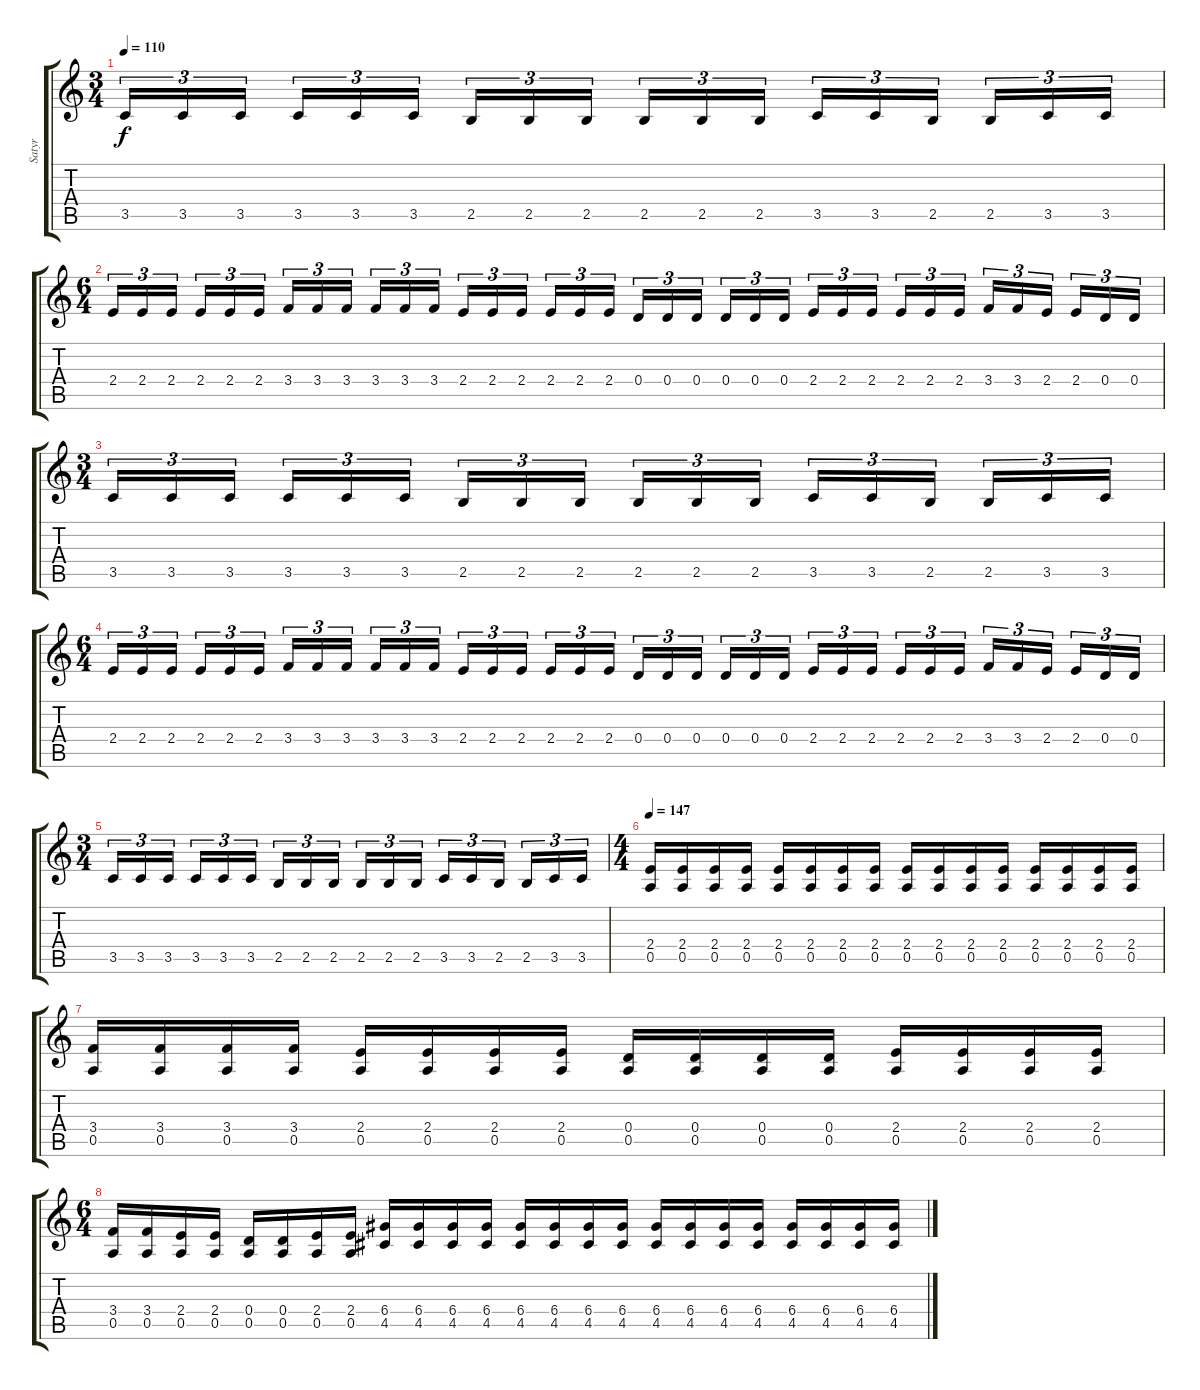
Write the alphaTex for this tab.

\track ("Satyr" "Satyr") {instrument overdrivenguitar}
\staff {score tabs}
\tuning (E4 B3 G3 D3 A2 E2) {hide}
\ts (3 4)
\tempo 110
\clef g2
\ks c
3.5.16{tu (3 2) dy f} 3.5.16{tu (3 2)} 3.5.16{tu (3 2)} 3.5.16{tu (3 2)} 3.5.16{tu (3 2)} 3.5.16{tu (3 2)} 2.5.16{tu (3 2)} 2.5.16{tu (3 2)} 2.5.16{tu (3 2)} 2.5.16{tu (3 2)} 2.5.16{tu (3 2)} 2.5.16{tu (3 2)} 3.5.16{tu (3 2)} 3.5.16{tu (3 2)} 2.5.16{tu (3 2)} 2.5.16{tu (3 2)} 3.5.16{tu (3 2)} 3.5.16{tu (3 2)} |
\ts (6 4)
2.4.16{tu (3 2)} 2.4.16{tu (3 2)} 2.4.16{tu (3 2)} 2.4.16{tu (3 2)} 2.4.16{tu (3 2)} 2.4.16{tu (3 2)} 3.4.16{tu (3 2)} 3.4.16{tu (3 2)} 3.4.16{tu (3 2)} 3.4.16{tu (3 2)} 3.4.16{tu (3 2)} 3.4.16{tu (3 2)} 2.4.16{tu (3 2)} 2.4.16{tu (3 2)} 2.4.16{tu (3 2)} 2.4.16{tu (3 2)} 2.4.16{tu (3 2)} 2.4.16{tu (3 2)} 0.4.16{tu (3 2)} 0.4.16{tu (3 2)} 0.4.16{tu (3 2)} 0.4.16{tu (3 2)} 0.4.16{tu (3 2)} 0.4.16{tu (3 2)} 2.4.16{tu (3 2)} 2.4.16{tu (3 2)} 2.4.16{tu (3 2)} 2.4.16{tu (3 2)} 2.4.16{tu (3 2)} 2.4.16{tu (3 2)} 3.4.16{tu (3 2)} 3.4.16{tu (3 2)} 2.4.16{tu (3 2)} 2.4.16{tu (3 2)} 0.4.16{tu (3 2)} 0.4.16{tu (3 2)} |
\ts (3 4)
3.5.16{tu (3 2)} 3.5.16{tu (3 2)} 3.5.16{tu (3 2)} 3.5.16{tu (3 2)} 3.5.16{tu (3 2)} 3.5.16{tu (3 2)} 2.5.16{tu (3 2)} 2.5.16{tu (3 2)} 2.5.16{tu (3 2)} 2.5.16{tu (3 2)} 2.5.16{tu (3 2)} 2.5.16{tu (3 2)} 3.5.16{tu (3 2)} 3.5.16{tu (3 2)} 2.5.16{tu (3 2)} 2.5.16{tu (3 2)} 3.5.16{tu (3 2)} 3.5.16{tu (3 2)} |
\ts (6 4)
2.4.16{tu (3 2)} 2.4.16{tu (3 2)} 2.4.16{tu (3 2)} 2.4.16{tu (3 2)} 2.4.16{tu (3 2)} 2.4.16{tu (3 2)} 3.4.16{tu (3 2)} 3.4.16{tu (3 2)} 3.4.16{tu (3 2)} 3.4.16{tu (3 2)} 3.4.16{tu (3 2)} 3.4.16{tu (3 2)} 2.4.16{tu (3 2)} 2.4.16{tu (3 2)} 2.4.16{tu (3 2)} 2.4.16{tu (3 2)} 2.4.16{tu (3 2)} 2.4.16{tu (3 2)} 0.4.16{tu (3 2)} 0.4.16{tu (3 2)} 0.4.16{tu (3 2)} 0.4.16{tu (3 2)} 0.4.16{tu (3 2)} 0.4.16{tu (3 2)} 2.4.16{tu (3 2)} 2.4.16{tu (3 2)} 2.4.16{tu (3 2)} 2.4.16{tu (3 2)} 2.4.16{tu (3 2)} 2.4.16{tu (3 2)} 3.4.16{tu (3 2)} 3.4.16{tu (3 2)} 2.4.16{tu (3 2)} 2.4.16{tu (3 2)} 0.4.16{tu (3 2)} 0.4.16{tu (3 2)} |
\ts (3 4)
3.5.16{tu (3 2)} 3.5.16{tu (3 2)} 3.5.16{tu (3 2)} 3.5.16{tu (3 2)} 3.5.16{tu (3 2)} 3.5.16{tu (3 2)} 2.5.16{tu (3 2)} 2.5.16{tu (3 2)} 2.5.16{tu (3 2)} 2.5.16{tu (3 2)} 2.5.16{tu (3 2)} 2.5.16{tu (3 2)} 3.5.16{tu (3 2)} 3.5.16{tu (3 2)} 2.5.16{tu (3 2)} 2.5.16{tu (3 2)} 3.5.16{tu (3 2)} 3.5.16{tu (3 2)} |
\ts (4 4)
\tempo 147
(2.4 0.5).16 (2.4 0.5).16 (2.4 0.5).16 (2.4 0.5).16 (2.4 0.5).16 (2.4 0.5).16 (2.4 0.5).16 (2.4 0.5).16 (2.4 0.5).16 (2.4 0.5).16 (2.4 0.5).16 (2.4 0.5).16 (2.4 0.5).16 (2.4 0.5).16 (2.4 0.5).16 (2.4 0.5).16 |
(3.4 0.5).16 (3.4 0.5).16 (3.4 0.5).16 (3.4 0.5).16 (2.4 0.5).16 (2.4 0.5).16 (2.4 0.5).16 (2.4 0.5).16 (0.4 0.5).16 (0.4 0.5).16 (0.4 0.5).16 (0.4 0.5).16 (2.4 0.5).16 (2.4 0.5).16 (2.4 0.5).16 (2.4 0.5).16 |
\ts (6 4)
(3.4 0.5).16 (3.4 0.5).16 (2.4 0.5).16 (2.4 0.5).16 (0.4 0.5).16 (0.4 0.5).16 (2.4 0.5).16 (2.4 0.5).16 (6.4 4.5).16 (6.4 4.5).16 (6.4 4.5).16 (6.4 4.5).16 (6.4 4.5).16 (6.4 4.5).16 (6.4 4.5).16 (6.4 4.5).16 (6.4 4.5).16 (6.4 4.5).16 (6.4 4.5).16 (6.4 4.5).16 (6.4 4.5).16 (6.4 4.5).16 (6.4 4.5).16 (6.4 4.5).16
